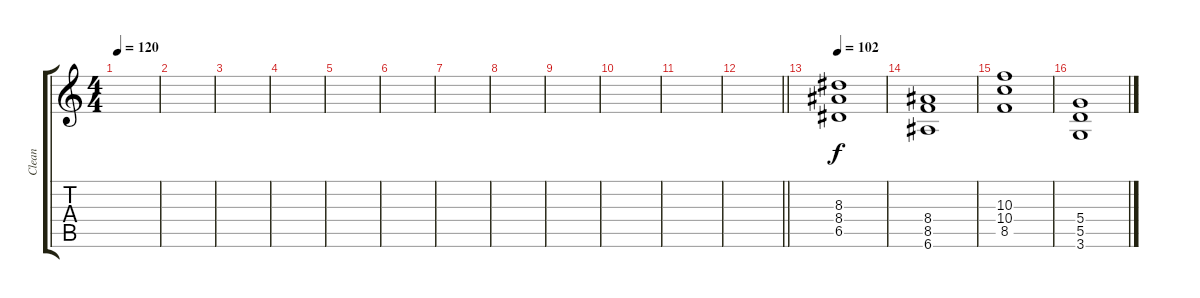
\track ("Clean" "Clean") {instrument electricguitarclean}
\staff {score tabs}
\tuning (E4 B3 G3 D3 A2 E2) {hide}
\ts (4 4)
\tempo 120
\clef g2
\ks c
|
|
|
|
|
|
|
|
|
|
|
\barLineRight lightlight
|
\tempo 102
(8.3 8.4 6.5).1 |
(8.4 8.5 6.6).1 |
(10.3 10.4 8.5).1 |
(5.4 5.5 3.6).1
